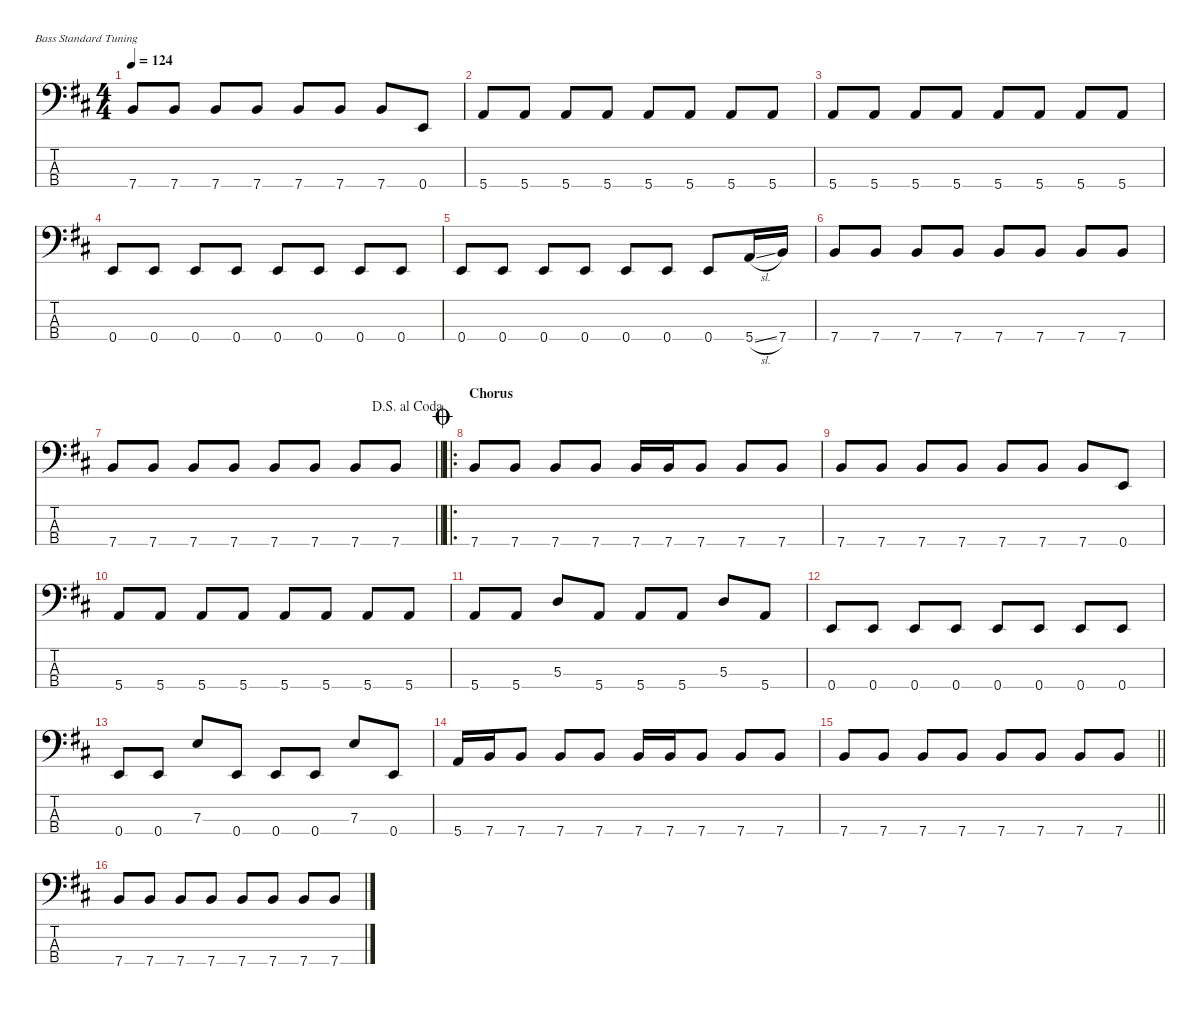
\hideDynamics
\bracketExtendMode nobrackets
\singleTrackTrackNamePolicy hidden
\multiTrackTrackNamePolicy hidden
\otherSystemsTrackNameOrientation horizontal
\track ("Bass" "E-Bass") {instrument electricbasspick}
\staff {score tabs}
\tuning (G2 D2 A1 E1)
\ts (4 4)
\tempo 124
\clef f4
\ks bminor
7.4{acc forcenatural}.8{dy f beam Up} 7.4{acc forcenatural}.8{beam Up} 7.4{acc forcenatural}.8{beam Up} 7.4{acc forcenatural}.8{beam Up} 7.4{acc forcenatural}.8{beam Up} 7.4{acc forcenatural}.8{beam Up} 7.4{acc forcenatural}.8{beam Up} 0.4{acc forcenatural}.8{beam Up} |
5.4{acc forcenatural}.8{beam Up} 5.4{acc forcenatural}.8{beam Up} 5.4{acc forcenatural}.8{beam Up} 5.4{acc forcenatural}.8{beam Up} 5.4{acc forcenatural}.8{beam Up} 5.4{acc forcenatural}.8{beam Up} 5.4{acc forcenatural}.8{beam Up} 5.4{acc forcenatural}.8{beam Up} |
5.4{acc forcenatural}.8{beam Up} 5.4{acc forcenatural}.8{beam Up} 5.4{acc forcenatural}.8{beam Up} 5.4{acc forcenatural}.8{beam Up} 5.4{acc forcenatural}.8{beam Up} 5.4{acc forcenatural}.8{beam Up} 5.4{acc forcenatural}.8{beam Up} 5.4{acc forcenatural}.8{beam Up} |
0.4{acc forcenatural}.8{beam Up} 0.4{acc forcenatural}.8{beam Up} 0.4{acc forcenatural}.8{beam Up} 0.4{acc forcenatural}.8{beam Up} 0.4{acc forcenatural}.8{beam Up} 0.4{acc forcenatural}.8{beam Up} 0.4{acc forcenatural}.8{beam Up} 0.4{acc forcenatural}.8{beam Up} |
0.4{acc forcenatural}.8{beam Up} 0.4{acc forcenatural}.8{beam Up} 0.4{acc forcenatural}.8{beam Up} 0.4{acc forcenatural}.8{beam Up} 0.4{acc forcenatural}.8{beam Up} 0.4{acc forcenatural}.8{beam Up} 0.4{acc forcenatural}.8{beam Up} 5.4{sl acc forcenatural}.16{beam Up} 7.4{acc forcenatural}.16{beam Up} |
7.4{acc forcenatural}.8{beam Up} 7.4{acc forcenatural}.8{beam Up} 7.4{acc forcenatural}.8{beam Up} 7.4{acc forcenatural}.8{beam Up} 7.4{acc forcenatural}.8{beam Up} 7.4{acc forcenatural}.8{beam Up} 7.4{acc forcenatural}.8{beam Up} 7.4{acc forcenatural}.8{beam Up} |
\jump dalsegnoalcoda
\barLineRight lightlight
7.4{acc forcenatural}.8{beam Up} 7.4{acc forcenatural}.8{beam Up} 7.4{acc forcenatural}.8{beam Up} 7.4{acc forcenatural}.8{beam Up} 7.4{acc forcenatural}.8{beam Up} 7.4{acc forcenatural}.8{beam Up} 7.4{acc forcenatural}.8{beam Up} 7.4{acc forcenatural}.8{beam Up} |
\ro
\section ("" "Chorus")
\jump coda
7.4{acc forcenatural}.8{beam Up} 7.4{acc forcenatural}.8{beam Up} 7.4{acc forcenatural}.8{beam Up} 7.4{acc forcenatural}.8{beam Up} 7.4{acc forcenatural}.16{beam Up} 7.4{acc forcenatural}.16{beam Up} 7.4{acc forcenatural}.8{beam Up} 7.4{acc forcenatural}.8{beam Up} 7.4{acc forcenatural}.8{beam Up} |
7.4{acc forcenatural}.8{beam Up} 7.4{acc forcenatural}.8{beam Up} 7.4{acc forcenatural}.8{beam Up} 7.4{acc forcenatural}.8{beam Up} 7.4{acc forcenatural}.8{beam Up} 7.4{acc forcenatural}.8{beam Up} 7.4{acc forcenatural}.8{beam Up} 0.4{acc forcenatural}.8{beam Up} |
5.4{acc forcenatural}.8{beam Up} 5.4{acc forcenatural}.8{beam Up} 5.4{acc forcenatural}.8{beam Up} 5.4{acc forcenatural}.8{beam Up} 5.4{acc forcenatural}.8{beam Up} 5.4{acc forcenatural}.8{beam Up} 5.4{acc forcenatural}.8{beam Up} 5.4{acc forcenatural}.8{beam Up} |
5.4{acc forcenatural}.8{beam Up} 5.4{acc forcenatural}.8{beam Up} 5.3{acc forcenatural}.8{beam Up} 5.4{acc forcenatural}.8{beam Up} 5.4{acc forcenatural}.8{beam Up} 5.4{acc forcenatural}.8{beam Up} 5.3{acc forcenatural}.8{beam Up} 5.4{acc forcenatural}.8{beam Up} |
0.4{acc forcenatural}.8{beam Up} 0.4{acc forcenatural}.8{beam Up} 0.4{acc forcenatural}.8{beam Up} 0.4{acc forcenatural}.8{beam Up} 0.4{acc forcenatural}.8{beam Up} 0.4{acc forcenatural}.8{beam Up} 0.4{acc forcenatural}.8{beam Up} 0.4{acc forcenatural}.8{beam Up} |
0.4{acc forcenatural}.8{beam Up} 0.4{acc forcenatural}.8{beam Up} 7.3{acc forcenatural}.8{beam Up} 0.4{acc forcenatural}.8{beam Up} 0.4{acc forcenatural}.8{beam Up} 0.4{acc forcenatural}.8{beam Up} 7.3{acc forcenatural}.8{beam Up} 0.4{acc forcenatural}.8{beam Up} |
5.4{acc forcenatural}.16{beam Up} 7.4{acc forcenatural}.16{beam Up} 7.4{acc forcenatural}.8{beam Up} 7.4{acc forcenatural}.8{beam Up} 7.4{acc forcenatural}.8{beam Up} 7.4{acc forcenatural}.16{beam Up} 7.4{acc forcenatural}.16{beam Up} 7.4{acc forcenatural}.8{beam Up} 7.4{acc forcenatural}.8{beam Up} 7.4{acc forcenatural}.8{beam Up} |
\barLineRight lightlight
7.4{acc forcenatural}.8{beam Up} 7.4{acc forcenatural}.8{beam Up} 7.4{acc forcenatural}.8{beam Up} 7.4{acc forcenatural}.8{beam Up} 7.4{acc forcenatural}.8{beam Up} 7.4{acc forcenatural}.8{beam Up} 7.4{acc forcenatural}.8{beam Up} 7.4{acc forcenatural}.8{beam Up} |
7.4{acc forcenatural}.8{beam Up} 7.4{acc forcenatural}.8{beam Up} 7.4{acc forcenatural}.8{beam Up} 7.4{acc forcenatural}.8{beam Up} 7.4{acc forcenatural}.8{beam Up} 7.4{acc forcenatural}.8{beam Up} 7.4{acc forcenatural}.8{beam Up} 7.4{acc forcenatural}.8{beam Up}
